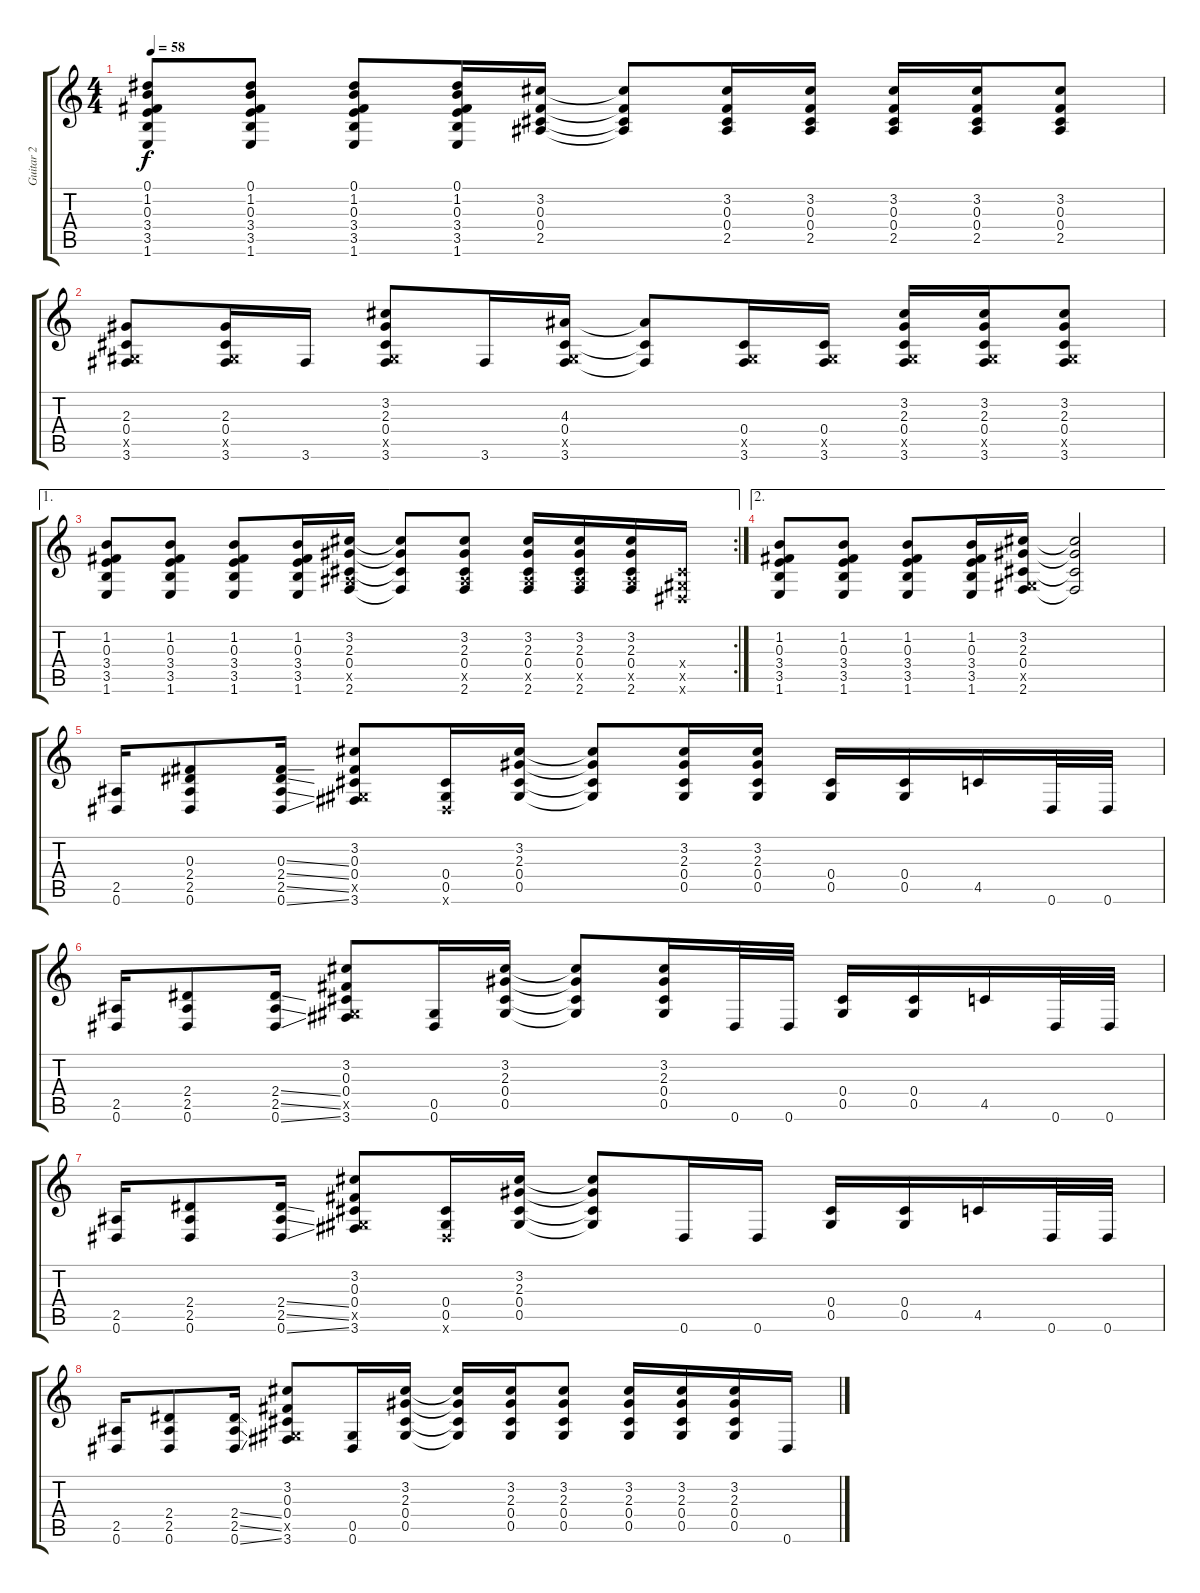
\track ("Guitar 2" "Guitar 2") {instrument distortionguitar}
\staff {score tabs}
\tuning (Eb4 Bb3 Gb3 Db3 Ab2 Eb2) {hide}
\ts (4 4)
\tempo 58
\clef g2
\ks c
(0.1 1.2 0.3 3.4 3.5 1.6).8{dy f} (0.1 1.2 0.3 3.4 3.5 1.6).8 (0.1 1.2 0.3 3.4 3.5 1.6).8 (0.1 1.2 0.3 3.4 3.5 1.6).16 (3.2 0.3 0.4 2.5).16 (3.2{t} 0.3{t} 0.4{t} 2.5{t}).8 (3.2 0.3 0.4 2.5).16 (3.2 0.3 0.4 2.5).16 (3.2 0.3 0.4 2.5).16 (3.2 0.3 0.4 2.5).16 (3.2 0.3 0.4 2.5).8 |
(2.3 0.4 0.5{x} 3.6).8 (2.3 0.4 0.5{x} 3.6).16 3.6.16 (3.2 2.3 0.4 0.5{x} 3.6).8 3.6.16 (4.3 0.4 0.5{x} 3.6).16 (4.3{t} 0.4{t} 3.6{t}).8 (0.4 0.5{x} 3.6).16 (0.4 0.5{x} 3.6).16 (3.2 2.3 0.4 0.5{x} 3.6).16 (3.2 2.3 0.4 0.5{x} 3.6).16 (3.2 2.3 0.4 0.5{x} 3.6).8 |
\ae 1
\rc 2
(1.2 0.3 3.4 3.5 1.6).8 (1.2 0.3 3.4 3.5 1.6).8 (1.2 0.3 3.4 3.5 1.6).8 (1.2 0.3 3.4 3.5 1.6).16 (3.2 2.3 0.4 2.5{x} 2.6).16 (3.2{t} 2.3{t} 0.4{t} 2.6{t}).8 (3.2 2.3 0.4 2.5{x} 2.6).8 (3.2 2.3 0.4 2.5{x} 2.6).16 (3.2 2.3 0.4 2.5{x} 2.6).16 (3.2 2.3 0.4 2.5{x} 2.6).16 (0.4{x} 0.5{x} 0.6{x}).16 |
\ae 2
(1.2 0.3 3.4 3.5 1.6).8 (1.2 0.3 3.4 3.5 1.6).8 (1.2 0.3 3.4 3.5 1.6).8 (1.2 0.3 3.4 3.5 1.6).16 (3.2 2.3 0.4 0.5{x} 2.6).16 (3.2{t} 2.3{t} 0.4{t} 2.6{t}).2 |
(2.5 0.6).16 (0.3 2.4 2.5 0.6).8 (0.3{ss} 2.4{ss} 2.5{ss} 0.6{ss}).16 (3.2 0.3 0.4 0.5{x} 3.6).8 (0.4 0.5 0.6{x}).16 (3.2 2.3 0.4 0.5).16 (3.2{t} 2.3{t} 0.4{t} 0.5{t}).8 (3.2 2.3 0.4 0.5).16 (3.2 2.3 0.4 0.5).16 (0.4 0.5).16 (0.4 0.5).16 4.5.16 0.6.32 0.6.32 |
(2.5 0.6).16 (2.4 2.5 0.6).8 (2.4{ss} 2.5{ss} 0.6{ss}).16 (3.2 0.3 0.4 0.5{x} 3.6).8 (0.5 0.6).16 (3.2 2.3 0.4 0.5).16 (3.2{t} 2.3{t} 0.4{t} 0.5{t}).8 (3.2 2.3 0.4 0.5).16 0.6.32 0.6.32 (0.4 0.5).16 (0.4 0.5).16 4.5.16 0.6.32 0.6.32 |
(2.5 0.6).16 (2.4 2.5 0.6).8 (2.4{ss} 2.5{ss} 0.6{ss}).16 (3.2 0.3 0.4 0.5{x} 3.6).8 (0.4 0.5 0.6{x}).16 (3.2 2.3 0.4 0.5).16 (3.2{t} 2.3{t} 0.4{t} 0.5{t}).8 0.6.16 0.6.16 (0.4 0.5).16 (0.4 0.5).16 4.5.16 0.6.32 0.6.32 |
(2.5 0.6).16 (2.4 2.5 0.6).8 (2.4{ss} 2.5{ss} 0.6{ss}).16 (3.2 0.3 0.4 0.5{x} 3.6).8 (0.5 0.6).16 (3.2 2.3 0.4 0.5).16 (3.2{t} 2.3{t} 0.4{t} 0.5{t}).16 (3.2 2.3 0.4 0.5).16 (3.2 2.3 0.4 0.5).8 (3.2 2.3 0.4 0.5).16 (3.2 2.3 0.4 0.5).16 (3.2 2.3 0.4 0.5).16 0.6.16
